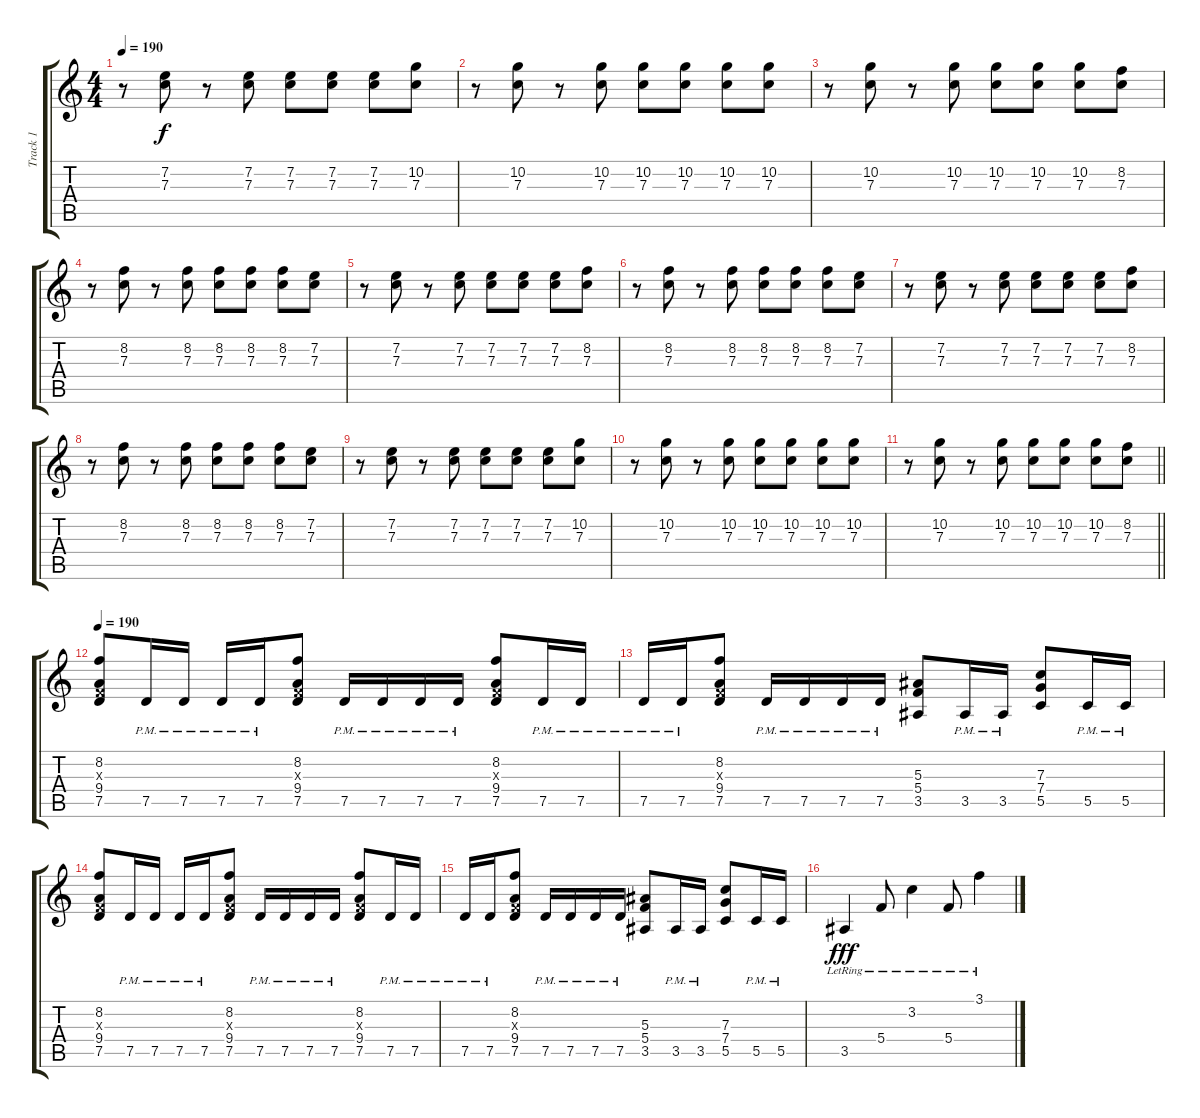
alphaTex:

\track ("Track 1" "Track 1") {instrument distortionguitar}
\staff {score tabs}
\tuning (D4 A3 F3 C3 G2 C2) {hide}
\ts (4 4)
\tempo 190
\clef g2
\ks c
r.8{dy f} (7.2 7.3).8 r.8 (7.2 7.3).8 (7.2 7.3).8 (7.2 7.3).8 (7.2 7.3).8 (10.2 7.3).8 |
r.8 (10.2 7.3).8 r.8 (10.2 7.3).8 (10.2 7.3).8 (10.2 7.3).8 (10.2 7.3).8 (10.2 7.3).8 |
r.8 (10.2 7.3).8 r.8 (10.2 7.3).8 (10.2 7.3).8 (10.2 7.3).8 (10.2 7.3).8 (8.2 7.3).8 |
r.8 (8.2 7.3).8 r.8 (8.2 7.3).8 (8.2 7.3).8 (8.2 7.3).8 (8.2 7.3).8 (7.2 7.3).8 |
r.8 (7.2 7.3).8 r.8 (7.2 7.3).8 (7.2 7.3).8 (7.2 7.3).8 (7.2 7.3).8 (8.2 7.3).8 |
r.8 (8.2 7.3).8 r.8 (8.2 7.3).8 (8.2 7.3).8 (8.2 7.3).8 (8.2 7.3).8 (7.2 7.3).8 |
r.8 (7.2 7.3).8 r.8 (7.2 7.3).8 (7.2 7.3).8 (7.2 7.3).8 (7.2 7.3).8 (8.2 7.3).8 |
r.8 (8.2 7.3).8 r.8 (8.2 7.3).8 (8.2 7.3).8 (8.2 7.3).8 (8.2 7.3).8 (7.2 7.3).8 |
r.8 (7.2 7.3).8 r.8 (7.2 7.3).8 (7.2 7.3).8 (7.2 7.3).8 (7.2 7.3).8 (10.2 7.3).8 |
r.8 (10.2 7.3).8 r.8 (10.2 7.3).8 (10.2 7.3).8 (10.2 7.3).8 (10.2 7.3).8 (10.2 7.3).8 |
\barLineRight lightlight
r.8 (10.2 7.3).8 r.8 (10.2 7.3).8 (10.2 7.3).8 (10.2 7.3).8 (10.2 7.3).8 (8.2 7.3).8 |
\tempo 190
(8.2 0.3{x} 9.4 7.5).8 7.5{pm}.16 7.5{pm}.16 7.5{pm}.16 7.5{pm}.16 (8.2 0.3{x} 9.4 7.5).8 7.5{pm}.16 7.5{pm}.16 7.5{pm}.16 7.5{pm}.16 (8.2 0.3{x} 9.4 7.5).8 7.5{pm}.16 7.5{pm}.16 |
7.5{pm}.16 7.5{pm}.16 (8.2 0.3{x} 9.4 7.5).8 7.5{pm}.16 7.5{pm}.16 7.5{pm}.16 7.5{pm}.16 (5.3 5.4 3.5).8 3.5{pm}.16 3.5{pm}.16 (7.3 7.4 5.5).8 5.5{pm}.16 5.5{pm}.16 |
(8.2 0.3{x} 9.4 7.5).8 7.5{pm}.16 7.5{pm}.16 7.5{pm}.16 7.5{pm}.16 (8.2 0.3{x} 9.4 7.5).8 7.5{pm}.16 7.5{pm}.16 7.5{pm}.16 7.5{pm}.16 (8.2 0.3{x} 9.4 7.5).8 7.5{pm}.16 7.5{pm}.16 |
7.5{pm}.16 7.5{pm}.16 (8.2 0.3{x} 9.4 7.5).8 7.5{pm}.16 7.5{pm}.16 7.5{pm}.16 7.5{pm}.16 (5.3 5.4 3.5).8 3.5{pm}.16 3.5{pm}.16 (7.3 7.4 5.5).8 5.5{pm}.16 5.5{pm}.16 |
3.5{lr}.4{dy fff} 5.4{lr}.8 3.2{lr}.4 5.4{lr}.8 3.1{lr}.4
